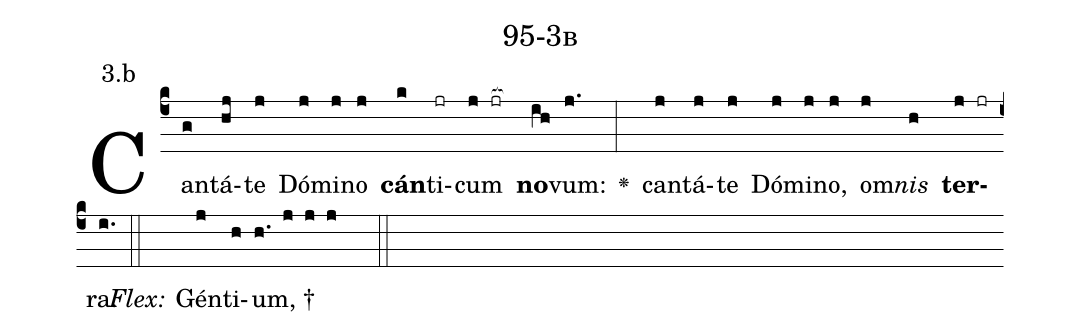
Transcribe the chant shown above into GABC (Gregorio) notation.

name: 95-3b;
annotation: 3.b;
%%
(c4)Can(g)tá(hj)te(j) Dó(j)mi(j)no(j) <b>cán</b>(k)ti(jr)cum(j jr[ocb:1{]) <b>no</b>(ih[ocb:0}])vum:(j.) <v>\greheightstar</v>(:) can(j)tá(j)te(j) Dó(j)mi(j)no,(j) om(j)<i>nis</i>(h) <b>ter</b>(j jr)ra.(i.) (::)
<i>Flex:</i>()  Gén(j)ti(h)um, †(h. j j j  ::)

%E(j) u(j) o(j) u(h) a(j) e.(i.) (::)
